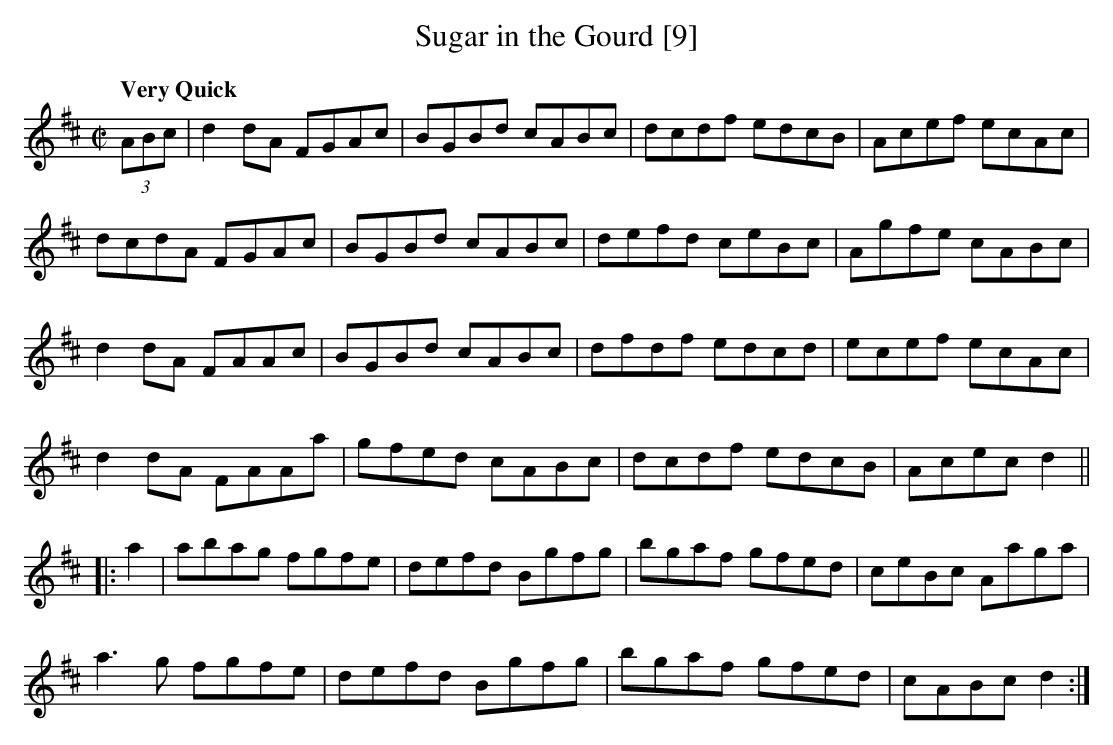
X:1
T:Sugar in the Gourd [9]
M:C|
L:1/8
Q:"Very Quick"
K:D
(3ABc|d2 dA FGAc|BGBd cABc| dcdf edcB|Acef ecAc|
dcdA FGAc|BGBd cABc|defd ceBc|Agfe cABc|
d2 dA FAAc|BGBd cABc|dfdf edcd|ecef ecAc|
d2 dA FAAa|gfed cABc|dcdf edcB|Acec d2||
|:a2|abag fgfe|defd Bgfg|bgaf gfed|ceBc Aaga|
a3g fgfe|defd Bgfg|bgaf gfed|cABc d2:|
